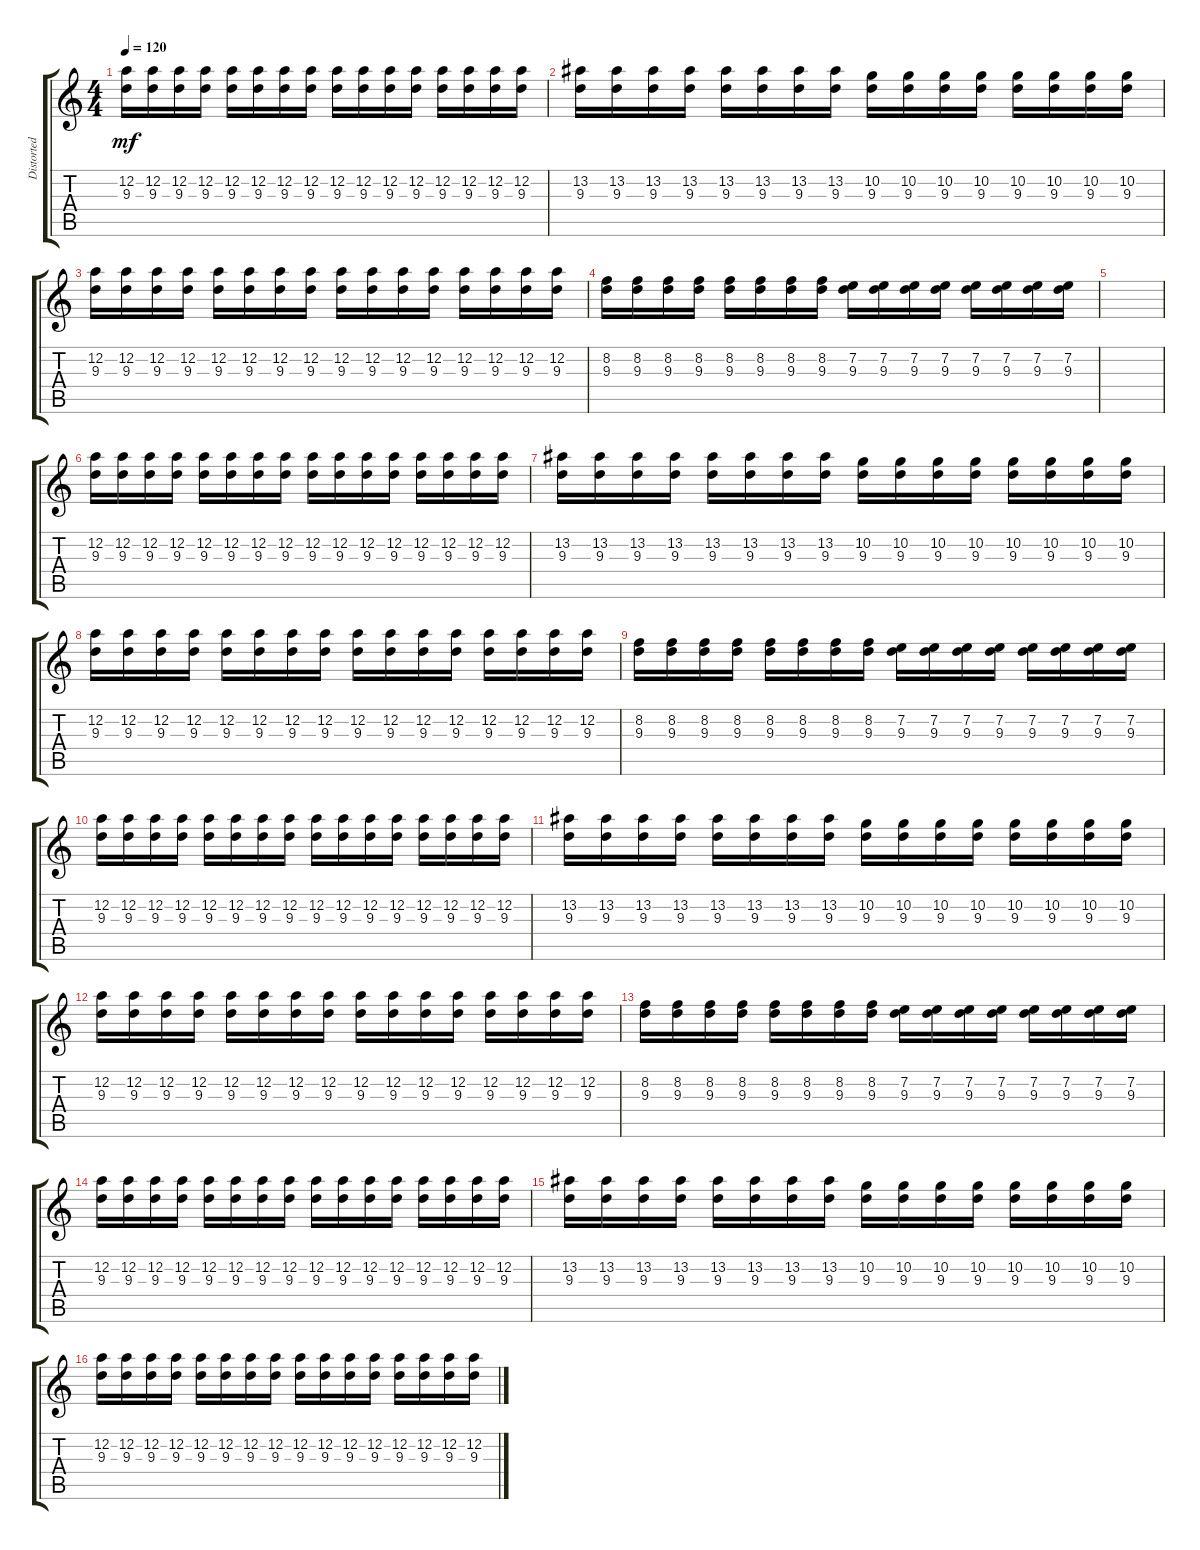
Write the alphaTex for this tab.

\track ("Distorted Lead" "Distorted ") {instrument distortionguitar}
\staff {score tabs}
\tuning (D4 A3 F3 C3 G2 D2) {hide}
\ts (4 4)
\tempo 120
\clef g2
\ks c
(12.2 9.3).16{dy mf} (12.2 9.3).16 (12.2 9.3).16 (12.2 9.3).16 (12.2 9.3).16 (12.2 9.3).16 (12.2 9.3).16 (12.2 9.3).16 (12.2 9.3).16 (12.2 9.3).16 (12.2 9.3).16 (12.2 9.3).16 (12.2 9.3).16 (12.2 9.3).16 (12.2 9.3).16 (12.2 9.3).16 |
(13.2 9.3).16 (13.2 9.3).16 (13.2 9.3).16 (13.2 9.3).16 (13.2 9.3).16 (13.2 9.3).16 (13.2 9.3).16 (13.2 9.3).16 (10.2 9.3).16 (10.2 9.3).16 (10.2 9.3).16 (10.2 9.3).16 (10.2 9.3).16 (10.2 9.3).16 (10.2 9.3).16 (10.2 9.3).16 |
(12.2 9.3).16 (12.2 9.3).16 (12.2 9.3).16 (12.2 9.3).16 (12.2 9.3).16 (12.2 9.3).16 (12.2 9.3).16 (12.2 9.3).16 (12.2 9.3).16 (12.2 9.3).16 (12.2 9.3).16 (12.2 9.3).16 (12.2 9.3).16 (12.2 9.3).16 (12.2 9.3).16 (12.2 9.3).16 |
(8.2 9.3).16 (8.2 9.3).16 (8.2 9.3).16 (8.2 9.3).16 (8.2 9.3).16 (8.2 9.3).16 (8.2 9.3).16 (8.2 9.3).16 (7.2 9.3).16 (7.2 9.3).16 (7.2 9.3).16 (7.2 9.3).16 (7.2 9.3).16 (7.2 9.3).16 (7.2 9.3).16 (7.2 9.3).16 |
|
(12.2 9.3).16 (12.2 9.3).16 (12.2 9.3).16 (12.2 9.3).16 (12.2 9.3).16 (12.2 9.3).16 (12.2 9.3).16 (12.2 9.3).16 (12.2 9.3).16 (12.2 9.3).16 (12.2 9.3).16 (12.2 9.3).16 (12.2 9.3).16 (12.2 9.3).16 (12.2 9.3).16 (12.2 9.3).16 |
(13.2 9.3).16 (13.2 9.3).16 (13.2 9.3).16 (13.2 9.3).16 (13.2 9.3).16 (13.2 9.3).16 (13.2 9.3).16 (13.2 9.3).16 (10.2 9.3).16 (10.2 9.3).16 (10.2 9.3).16 (10.2 9.3).16 (10.2 9.3).16 (10.2 9.3).16 (10.2 9.3).16 (10.2 9.3).16 |
(12.2 9.3).16 (12.2 9.3).16 (12.2 9.3).16 (12.2 9.3).16 (12.2 9.3).16 (12.2 9.3).16 (12.2 9.3).16 (12.2 9.3).16 (12.2 9.3).16 (12.2 9.3).16 (12.2 9.3).16 (12.2 9.3).16 (12.2 9.3).16 (12.2 9.3).16 (12.2 9.3).16 (12.2 9.3).16 |
(8.2 9.3).16 (8.2 9.3).16 (8.2 9.3).16 (8.2 9.3).16 (8.2 9.3).16 (8.2 9.3).16 (8.2 9.3).16 (8.2 9.3).16 (7.2 9.3).16 (7.2 9.3).16 (7.2 9.3).16 (7.2 9.3).16 (7.2 9.3).16 (7.2 9.3).16 (7.2 9.3).16 (7.2 9.3).16 |
(12.2 9.3).16 (12.2 9.3).16 (12.2 9.3).16 (12.2 9.3).16 (12.2 9.3).16 (12.2 9.3).16 (12.2 9.3).16 (12.2 9.3).16 (12.2 9.3).16 (12.2 9.3).16 (12.2 9.3).16 (12.2 9.3).16 (12.2 9.3).16 (12.2 9.3).16 (12.2 9.3).16 (12.2 9.3).16 |
(13.2 9.3).16 (13.2 9.3).16 (13.2 9.3).16 (13.2 9.3).16 (13.2 9.3).16 (13.2 9.3).16 (13.2 9.3).16 (13.2 9.3).16 (10.2 9.3).16 (10.2 9.3).16 (10.2 9.3).16 (10.2 9.3).16 (10.2 9.3).16 (10.2 9.3).16 (10.2 9.3).16 (10.2 9.3).16 |
(12.2 9.3).16 (12.2 9.3).16 (12.2 9.3).16 (12.2 9.3).16 (12.2 9.3).16 (12.2 9.3).16 (12.2 9.3).16 (12.2 9.3).16 (12.2 9.3).16 (12.2 9.3).16 (12.2 9.3).16 (12.2 9.3).16 (12.2 9.3).16 (12.2 9.3).16 (12.2 9.3).16 (12.2 9.3).16 |
(8.2 9.3).16 (8.2 9.3).16 (8.2 9.3).16 (8.2 9.3).16 (8.2 9.3).16 (8.2 9.3).16 (8.2 9.3).16 (8.2 9.3).16 (7.2 9.3).16 (7.2 9.3).16 (7.2 9.3).16 (7.2 9.3).16 (7.2 9.3).16 (7.2 9.3).16 (7.2 9.3).16 (7.2 9.3).16 |
(12.2 9.3).16 (12.2 9.3).16 (12.2 9.3).16 (12.2 9.3).16 (12.2 9.3).16 (12.2 9.3).16 (12.2 9.3).16 (12.2 9.3).16 (12.2 9.3).16 (12.2 9.3).16 (12.2 9.3).16 (12.2 9.3).16 (12.2 9.3).16 (12.2 9.3).16 (12.2 9.3).16 (12.2 9.3).16 |
(13.2 9.3).16 (13.2 9.3).16 (13.2 9.3).16 (13.2 9.3).16 (13.2 9.3).16 (13.2 9.3).16 (13.2 9.3).16 (13.2 9.3).16 (10.2 9.3).16 (10.2 9.3).16 (10.2 9.3).16 (10.2 9.3).16 (10.2 9.3).16 (10.2 9.3).16 (10.2 9.3).16 (10.2 9.3).16 |
(12.2 9.3).16 (12.2 9.3).16 (12.2 9.3).16 (12.2 9.3).16 (12.2 9.3).16 (12.2 9.3).16 (12.2 9.3).16 (12.2 9.3).16 (12.2 9.3).16 (12.2 9.3).16 (12.2 9.3).16 (12.2 9.3).16 (12.2 9.3).16 (12.2 9.3).16 (12.2 9.3).16 (12.2 9.3).16
